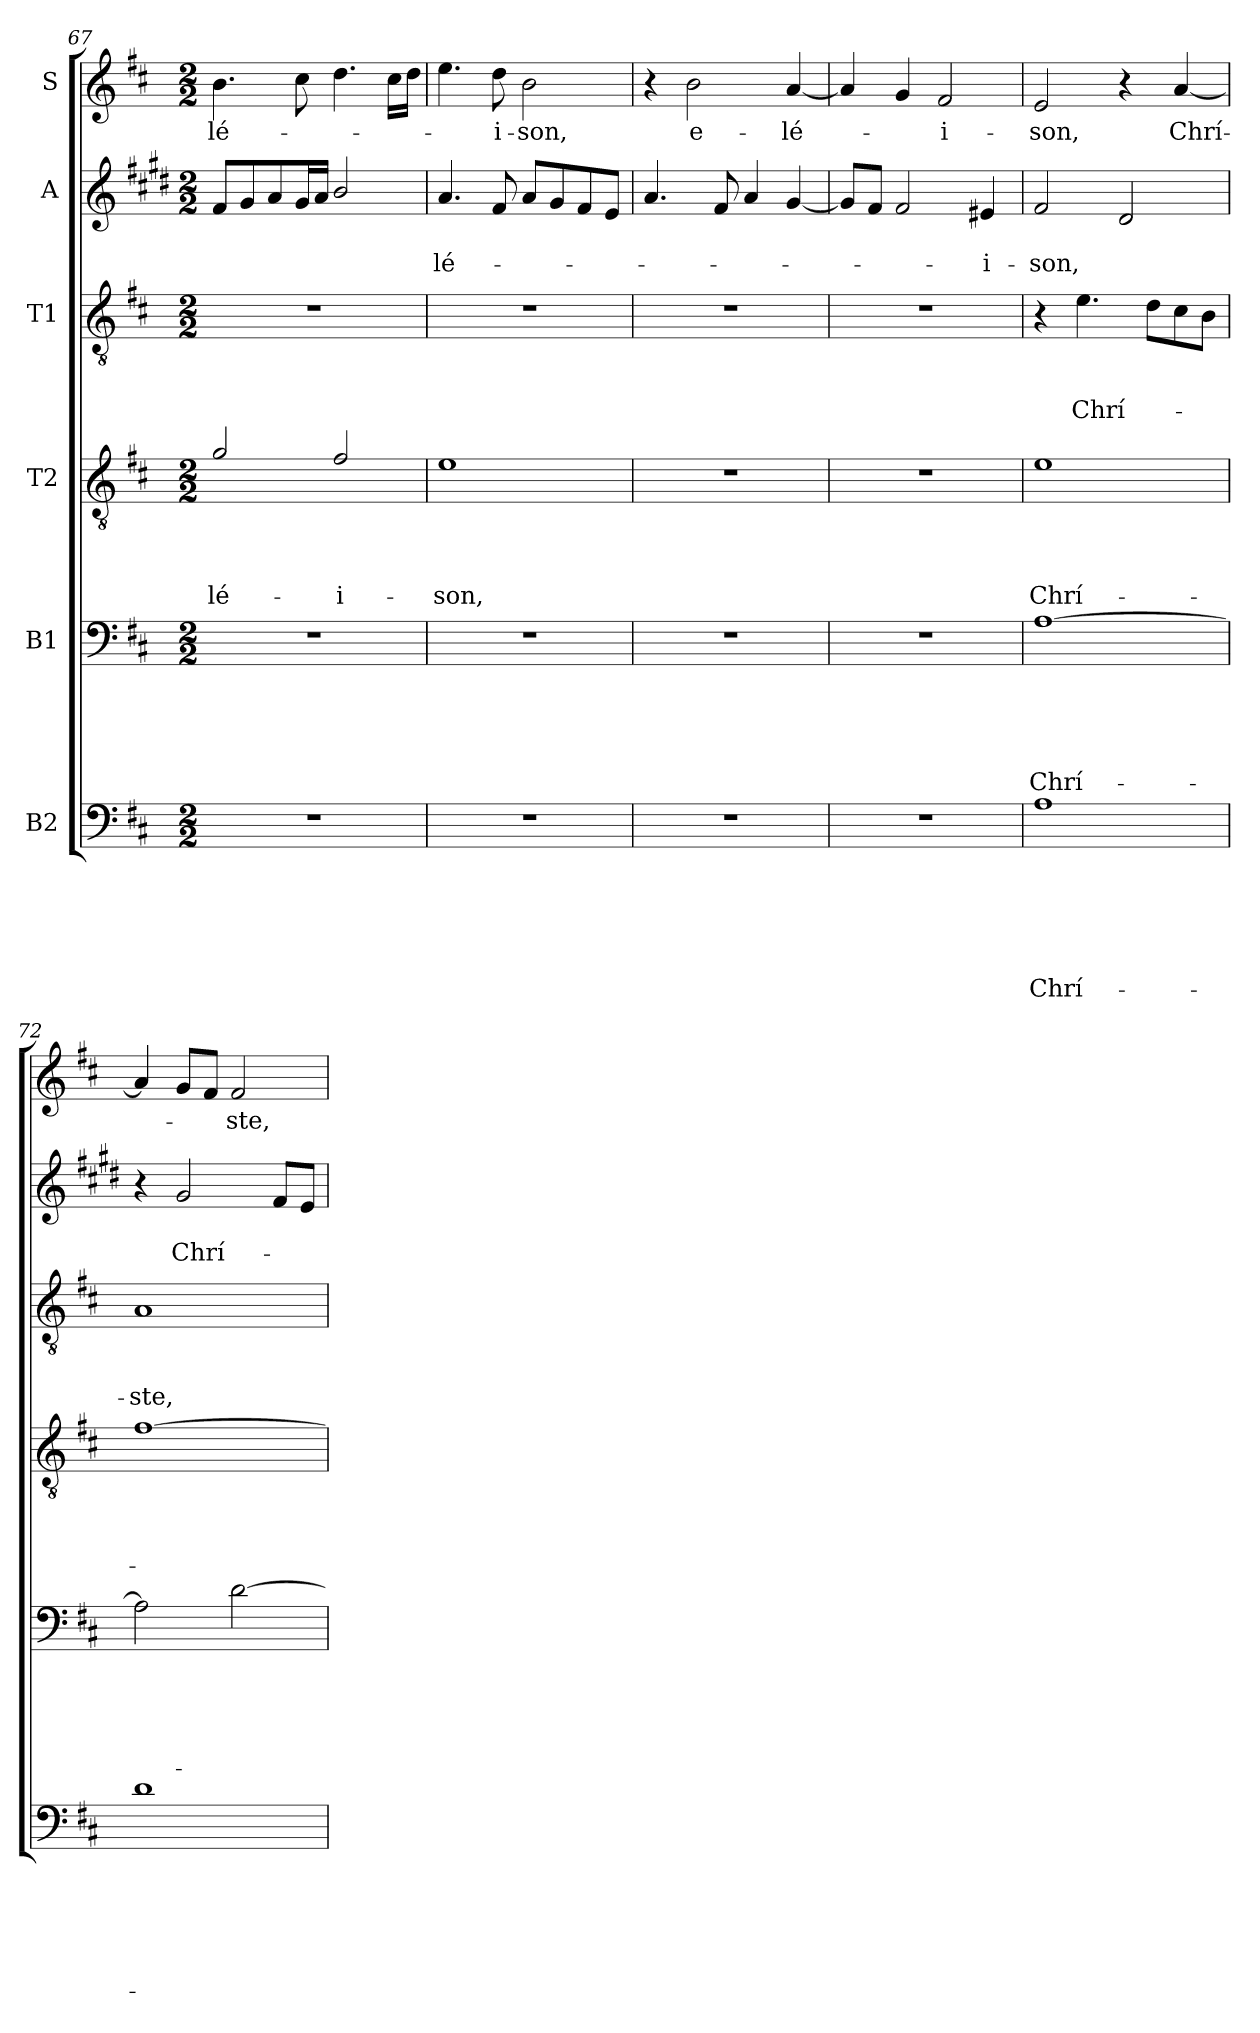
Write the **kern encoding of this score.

**kern	**text	**text	**text	**text	**text	**text	**kern	**text	**text	**text	**text	**text	**kern	**text	**text	**text	**text	**kern	**text	**text	**text	**kern	**text	**text	**kern	**text
*part6	*part6	*part6	*part6	*part6	*part6	*part6	*part5	*part5	*part5	*part5	*part5	*part5	*part4	*part4	*part4	*part4	*part4	*part3	*part3	*part3	*part3	*part2	*part2	*part2	*part1	*part1
*staff6	*staff6	*staff6	*staff6	*staff6	*staff6	*staff6	*staff5	*staff5	*staff5	*staff5	*staff5	*staff5	*staff4	*staff4	*staff4	*staff4	*staff4	*staff3	*staff3	*staff3	*staff3	*staff2	*staff2	*staff2	*staff1	*staff1
*I"B2	*	*	*	*	*	*	*I"B1	*	*	*	*	*	*I"T2	*	*	*	*	*I"T1	*	*	*	*I"A	*	*	*I"S	*
*clefF4	*	*	*	*	*	*	*clefF4	*	*	*	*	*	*clefGv2	*	*	*	*	*clefGv2	*	*	*	*clefG2	*	*	*clefG2	*
*ITrd7c12	*	*	*	*	*	*	*	*	*	*	*	*	*ITrd8c14	*	*	*	*	*	*	*	*	*ITrd1c2	*	*	*	*
*k[f#c#]	*	*	*	*	*	*	*k[f#c#]	*	*	*	*	*	*k[f#c#]	*	*	*	*	*k[f#c#]	*	*	*	*k[f#c#]	*	*	*k[f#c#]	*
*D:	*	*	*	*	*	*	*D:	*	*	*	*	*	*D:	*	*	*	*	*D:	*	*	*	*D:	*	*	*D:	*
*M2/2	*	*	*	*	*	*	*M2/2	*	*	*	*	*	*M2/2	*	*	*	*	*M2/2	*	*	*	*M2/2	*	*	*M2/2	*
=67	=67	=67	=67	=67	=67	=67	=67	=67	=67	=67	=67	=67	=67	=67	=67	=67	=67	=67	=67	=67	=67	=67	=67	=67	=67	=67
!	!	!	!	!	!	!	!	!	!	!	!	!	!	!	!	!	!LO:LY:b	!	!	!	!	!	!	!	!	!LO:LY:b
1r	.	.	.	.	.	.	1r	.	.	.	.	.	2G/	.	.	.	-lé-	1r	.	.	.	8e/L	.	.	4.b\	-lé-
.	.	.	.	.	.	.	.	.	.	.	.	.	.	.	.	.	.	.	.	.	.	8f#/	.	.	.	.
.	.	.	.	.	.	.	.	.	.	.	.	.	.	.	.	.	.	.	.	.	.	8g/	.	.	.	.
.	.	.	.	.	.	.	.	.	.	.	.	.	.	.	.	.	.	.	.	.	.	16f#/L	.	.	8cc#\	.
.	.	.	.	.	.	.	.	.	.	.	.	.	.	.	.	.	.	.	.	.	.	16g/JJ	.	.	.	.
!	!	!	!	!	!	!	!	!	!	!	!	!	!	!	!	!	!LO:LY:b	!	!	!	!	!	!	!	!	!
.	.	.	.	.	.	.	.	.	.	.	.	.	2F#/	.	.	.	-i-	.	.	.	.	2a/	.	.	4.dd\	.
.	.	.	.	.	.	.	.	.	.	.	.	.	.	.	.	.	.	.	.	.	.	.	.	.	16cc#\LL	.
.	.	.	.	.	.	.	.	.	.	.	.	.	.	.	.	.	.	.	.	.	.	.	.	.	16dd\JJ	.
!!LO:PB:g=z
=68	=68	=68	=68	=68	=68	=68	=68	=68	=68	=68	=68	=68	=68	=68	=68	=68	=68	=68	=68	=68	=68	=68	=68	=68	=68	=68
!	!	!	!	!	!	!	!	!	!	!	!	!	!	!	!	!	!LO:LY:b	!	!	!	!	!	!	!LO:LY:b	!	!
1r	.	.	.	.	.	.	1r	.	.	.	.	.	1E	.	.	.	-son,	1r	.	.	.	4.g/	.	-lé-	4.ee\	.
!	!	!	!	!	!	!	!	!	!	!	!	!	!	!	!	!	!	!	!	!	!	!	!	!	!	!LO:LY:b
.	.	.	.	.	.	.	.	.	.	.	.	.	.	.	.	.	.	.	.	.	.	8e/	.	.	8dd\	-i-
!	!	!	!	!	!	!	!	!	!	!	!	!	!	!	!	!	!	!	!	!	!	!	!	!	!	!LO:LY:b
.	.	.	.	.	.	.	.	.	.	.	.	.	.	.	.	.	.	.	.	.	.	8g/L	.	.	2b\	-son,
.	.	.	.	.	.	.	.	.	.	.	.	.	.	.	.	.	.	.	.	.	.	8f#/	.	.	.	.
.	.	.	.	.	.	.	.	.	.	.	.	.	.	.	.	.	.	.	.	.	.	8e/	.	.	.	.
.	.	.	.	.	.	.	.	.	.	.	.	.	.	.	.	.	.	.	.	.	.	8d/J	.	.	.	.
=69	=69	=69	=69	=69	=69	=69	=69	=69	=69	=69	=69	=69	=69	=69	=69	=69	=69	=69	=69	=69	=69	=69	=69	=69	=69	=69
1r	.	.	.	.	.	.	1r	.	.	.	.	.	1r	.	.	.	.	1r	.	.	.	4.g/	.	.	4r	.
!	!	!	!	!	!	!	!	!	!	!	!	!	!	!	!	!	!	!	!	!	!	!	!	!	!	!LO:LY:b
.	.	.	.	.	.	.	.	.	.	.	.	.	.	.	.	.	.	.	.	.	.	.	.	.	2b\	e-
.	.	.	.	.	.	.	.	.	.	.	.	.	.	.	.	.	.	.	.	.	.	8e/	.	.	.	.
.	.	.	.	.	.	.	.	.	.	.	.	.	.	.	.	.	.	.	.	.	.	4g/	.	.	.	.
!	!	!	!	!	!	!	!	!	!	!	!	!	!	!	!	!	!	!	!	!	!	!	!	!	!	!LO:LY:b
.	.	.	.	.	.	.	.	.	.	.	.	.	.	.	.	.	.	.	.	.	.	[4f#/	.	.	[4a/	-lé-
=70	=70	=70	=70	=70	=70	=70	=70	=70	=70	=70	=70	=70	=70	=70	=70	=70	=70	=70	=70	=70	=70	=70	=70	=70	=70	=70
1r	.	.	.	.	.	.	1r	.	.	.	.	.	1r	.	.	.	.	1r	.	.	.	8f#/L]	.	.	4a/]	.
.	.	.	.	.	.	.	.	.	.	.	.	.	.	.	.	.	.	.	.	.	.	8e/J	.	.	.	.
.	.	.	.	.	.	.	.	.	.	.	.	.	.	.	.	.	.	.	.	.	.	2e/	.	.	4g/	.
!	!	!	!	!	!	!	!	!	!	!	!	!	!	!	!	!	!	!	!	!	!	!	!	!	!	!LO:LY:b
.	.	.	.	.	.	.	.	.	.	.	.	.	.	.	.	.	.	.	.	.	.	.	.	.	2f#/	-i-
!	!	!	!	!	!	!	!	!	!	!	!	!	!	!	!	!	!	!	!	!	!	!	!	!LO:LY:b	!	!
.	.	.	.	.	.	.	.	.	.	.	.	.	.	.	.	.	.	.	.	.	.	4d#/	.	-i-	.	.
=71	=71	=71	=71	=71	=71	=71	=71	=71	=71	=71	=71	=71	=71	=71	=71	=71	=71	=71	=71	=71	=71	=71	=71	=71	=71	=71
!	!	!	!	!	!	!LO:LY:b	!	!	!	!	!	!LO:LY:b	!	!	!	!	!LO:LY:b	!	!	!	!	!	!	!LO:LY:b	!	!LO:LY:b
1AA	.	.	.	.	.	Chrí-	[1A	.	.	.	.	Chrí-	1E	.	.	.	Chrí-	4r	.	.	.	2e/	.	-son,	2e/	-son,
!	!	!	!	!	!	!	!	!	!	!	!	!	!	!	!	!	!	!	!	!	!LO:LY:b	!	!	!	!	!
.	.	.	.	.	.	.	.	.	.	.	.	.	.	.	.	.	.	4.e\	.	.	Chrí-	.	.	.	.	.
.	.	.	.	.	.	.	.	.	.	.	.	.	.	.	.	.	.	.	.	.	.	2c#/	.	.	4r	.
.	.	.	.	.	.	.	.	.	.	.	.	.	.	.	.	.	.	8d\L	.	.	.	.	.	.	.	.
!	!	!	!	!	!	!	!	!	!	!	!	!	!	!	!	!	!	!	!	!	!	!	!	!	!	!LO:LY:b
.	.	.	.	.	.	.	.	.	.	.	.	.	.	.	.	.	.	8c#\	.	.	.	.	.	.	[4a/	Chrí-
.	.	.	.	.	.	.	.	.	.	.	.	.	.	.	.	.	.	8B\J	.	.	.	.	.	.	.	.
=72	=72	=72	=72	=72	=72	=72	=72	=72	=72	=72	=72	=72	=72	=72	=72	=72	=72	=72	=72	=72	=72	=72	=72	=72	=72	=72
!	!	!	!	!	!	!	!	!	!	!	!	!	!	!	!	!	!	!	!	!	!LO:LY:b	!	!	!	!	!
1D	.	.	.	.	.	.	2A\]	.	.	.	.	.	[1F#	.	.	.	.	1A	.	.	-ste,	4r	.	.	4a/]	.
!	!	!	!	!	!	!	!	!	!	!	!	!	!	!	!	!	!	!	!	!	!	!	!	!LO:LY:b	!	!
.	.	.	.	.	.	.	.	.	.	.	.	.	.	.	.	.	.	.	.	.	.	2f#/	.	Chrí-	8g/L	.
.	.	.	.	.	.	.	.	.	.	.	.	.	.	.	.	.	.	.	.	.	.	.	.	.	8f#/J	.
!	!	!	!	!	!	!	!	!	!	!	!	!	!	!	!	!	!	!	!	!	!	!	!	!	!	!LO:LY:b
.	.	.	.	.	.	.	[2d\	.	.	.	.	.	.	.	.	.	.	.	.	.	.	.	.	.	2f#/	-ste,
.	.	.	.	.	.	.	.	.	.	.	.	.	.	.	.	.	.	.	.	.	.	8e/L	.	.	.	.
.	.	.	.	.	.	.	.	.	.	.	.	.	.	.	.	.	.	.	.	.	.	8d/J	.	.	.	.
=	=	=	=	=	=	=	=	=	=	=	=	=	=	=	=	=	=	=	=	=	=	=	=	=	=	=
*-	*-	*-	*-	*-	*-	*-	*-	*-	*-	*-	*-	*-	*-	*-	*-	*-	*-	*-	*-	*-	*-	*-	*-	*-	*-	*-
